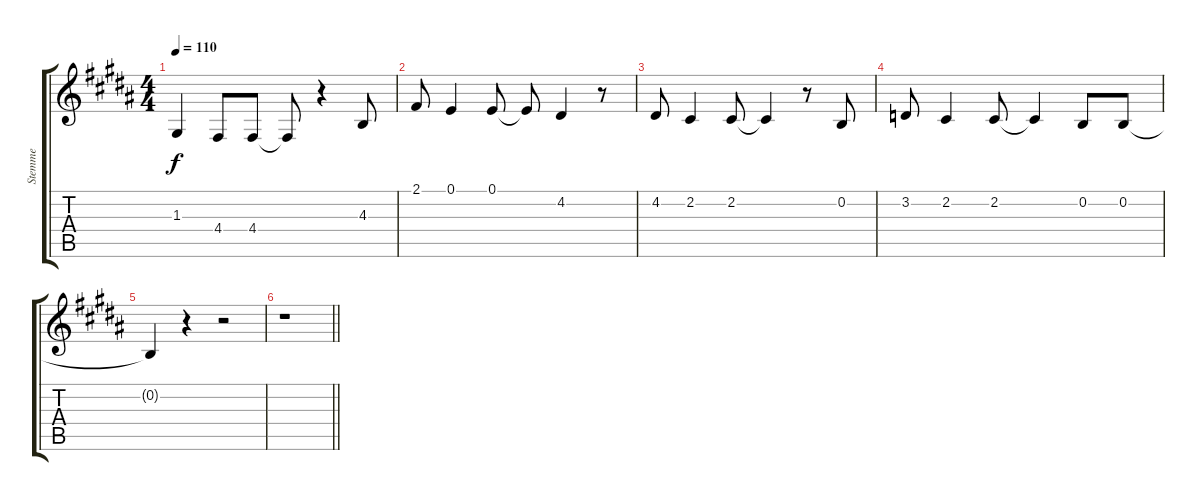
\track ("Stemme" "Stemme") {instrument oboe}
\staff {score tabs}
\tuning (E4 B3 G3 D3 A2 E2) {hide}
\ts (4 4)
\tempo 110
\clef g2
\ks b
1.3.4{dy f} 4.4.8 4.4.8 4.4{t}.8 r.4 4.3.8 |
2.1.8 0.1.4 0.1.8 0.1{t}.8 4.2.4 r.8 |
4.2.8 2.2.4 2.2.8 2.2{t}.4 r.8 0.2.8 |
3.2.8 2.2.4 2.2.8 2.2{t}.4 0.2.8 0.2.8 |
0.2{t}.4 r.4 r.2 |
\barLineRight lightlight
r.1
